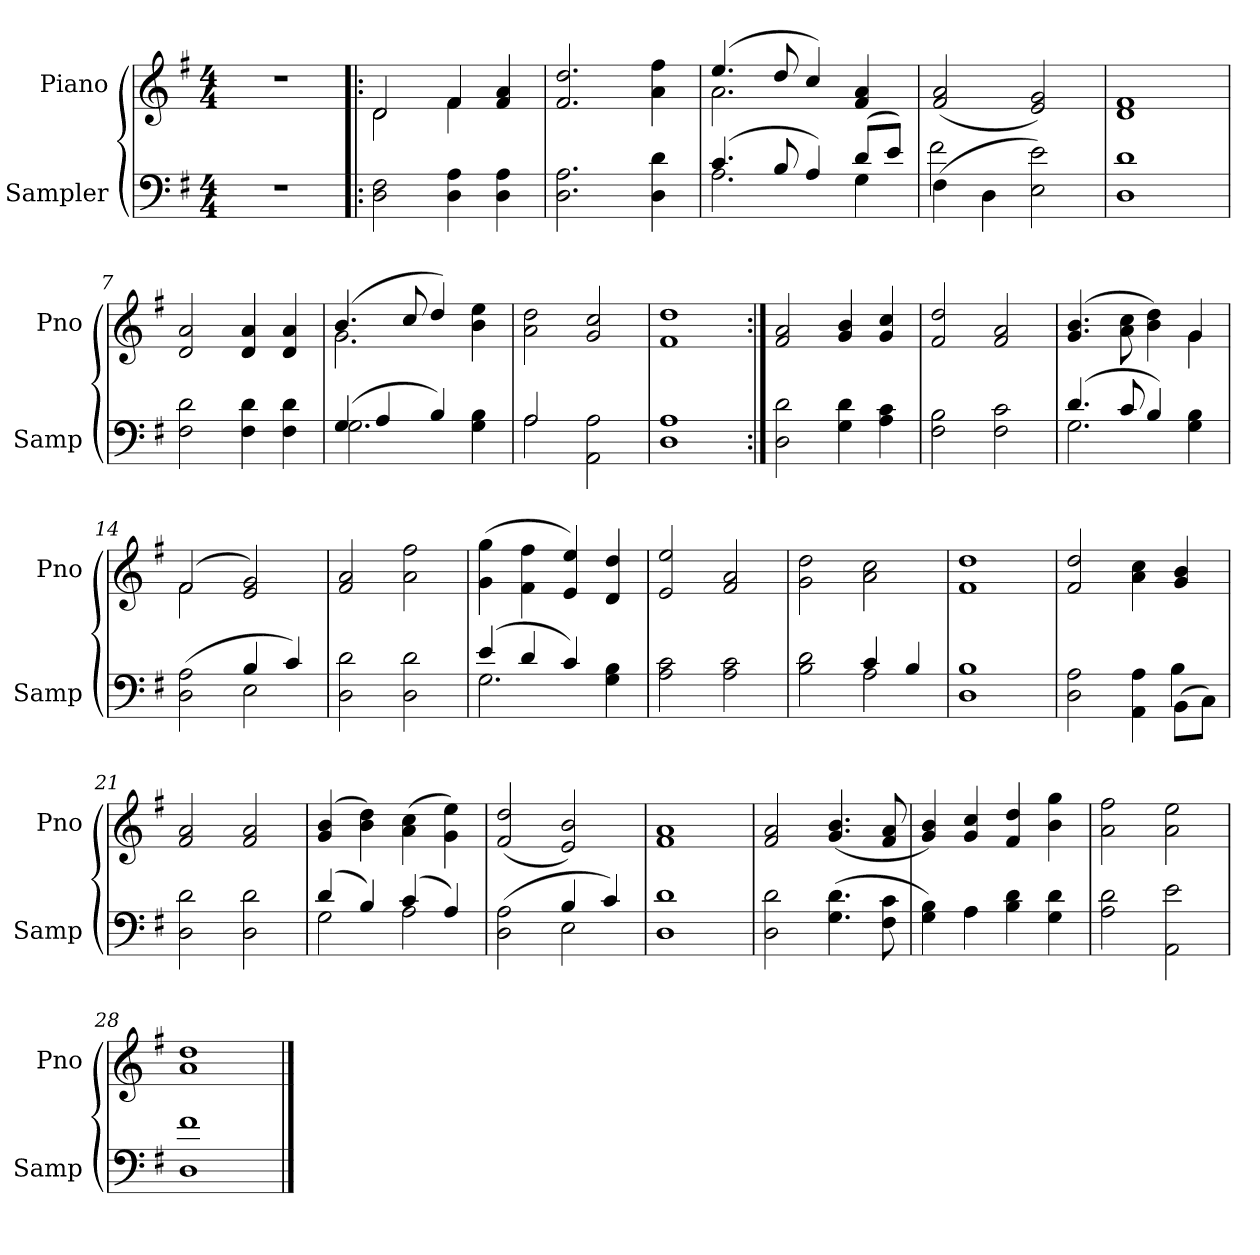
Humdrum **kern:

**kern	**kern
*part2	*part1
*staff2	*staff1
*I"Sampler	*I"Piano
*I'Samp	*I'Pno
*clefF4	*clefG2
*k[f#]	*k[f#]
*G:	*G:
*M4/4	*M4/4
=1	=1
1r	1r
=2!|:	=2!|:
*	*^
2D 2F#	2d/	2d
4D 4A	4f#/	4f#
4D 4A	4f# 4a	4ryy
*	*v	*v
=3	=3
2.D 2.A	2.f# 2.dd
4D 4d	4a 4ff#
=4	=4
*^	*^
(4.c/	2.A	(4.ee/	2.a
8B/	.	8dd/	.
4A/)	.	4cc/)	.
(8d/L	4G	4f# 4a	4ryy
8e/J)	.	.	.
*	*	*v	*v
=5	=5	=5
(4F#\	2f#	(2f# 2a
4D\	.	.
2E 2e)	2ryy	2e 2g)
*v	*v	*
=6	=6
1D 1d	1d 1f#
=7	=7
2F# 2d	2d 2a
4F# 4d	4d 4a
4F# 4d	4d 4a
=8	=8
*^	*^
(4G/	2.G	(4.b/	2.g
4A	.	.	.
.	.	8cc/	.
4B)	.	4dd/)	.
4G 4B	4ryy	4b 4ee	4ryy
*	*	*v	*v
=9	=9	=9
2A/	2A	2a 2dd
2AA 2A	2ryy	2g 2cc
*v	*v	*
=10	=10
1D 1A	1f# 1dd
=11:|!	=11:|!
2D 2d	2f# 2a
4G 4d	4g 4b
4A 4c	4g 4cc
=12	=12
2F# 2B	2f# 2dd
2F# 2c	2f# 2a
=13	=13
*^	*^
(4.d/	2.G	(4.g 4.b	2.ryy
8c/	.	8a 8cc	.
4B/)	.	4b 4dd)	.
4G 4B	4ryy	4g/	4g
=14	=14	=14	=14
(2D 2A	2ryy	(2f#/	2f#
4B/	2E	2e 2g)	2ryy
4c/)	.	.	.
*v	*v	*	*
*	*v	*v
=15	=15
2D 2d	2f# 2a
2D 2d	2a 2ff#
=16	=16
*^	*
(4e/	2.G	(4g 4gg
4d/	.	4f# 4ff#
4c/)	.	4e 4ee)
4G 4B	4ryy	4d 4dd
*v	*v	*
=17	=17
2A 2c	2e 2ee
2A 2c	2f# 2a
=18	=18
*^	*
2B 2d	2ryy	2g 2dd
4c/	2A	2a 2cc
4B/	.	.
*v	*v	*
=19	=19
1D 1B	1f# 1dd
=20	=20
*^	*
2D 2A	2.ryy	2f# 2dd
4AA 4A	.	4a 4cc
(8BB\L	4B	4g 4b
8C\J)	.	.
*v	*v	*
=21	=21
2D 2d	2f# 2a
2D 2d	2f# 2a
=22	=22
*^	*
(4d/	2G	(4g 4b
4B/)	.	4b 4dd)
(4c/	2A	(4a 4cc
4A/)	.	4g 4ee)
=23	=23	=23
(2D 2A	2ryy	(2f# 2dd
4B/	2E	2e 2b)
4c/)	.	.
*v	*v	*
=24	=24
1D 1d	1f# 1a
=25	=25
2D 2d	2f# 2a
(4.G 4.d	(4.g 4.b
8F# 8c	8f# 8a
=26	=26
*^	*
4G 4B)	4ryy	4g 4b)
4A\	4A	4g 4cc
4B 4d	2ryy	4f# 4dd
4G 4d	.	4b 4gg
*v	*v	*
=27	=27
2A 2d	2a 2ff#
2AA 2e	2a 2ee
=28	=28
1D 1f#	1a 1dd
==	==
*-	*-
